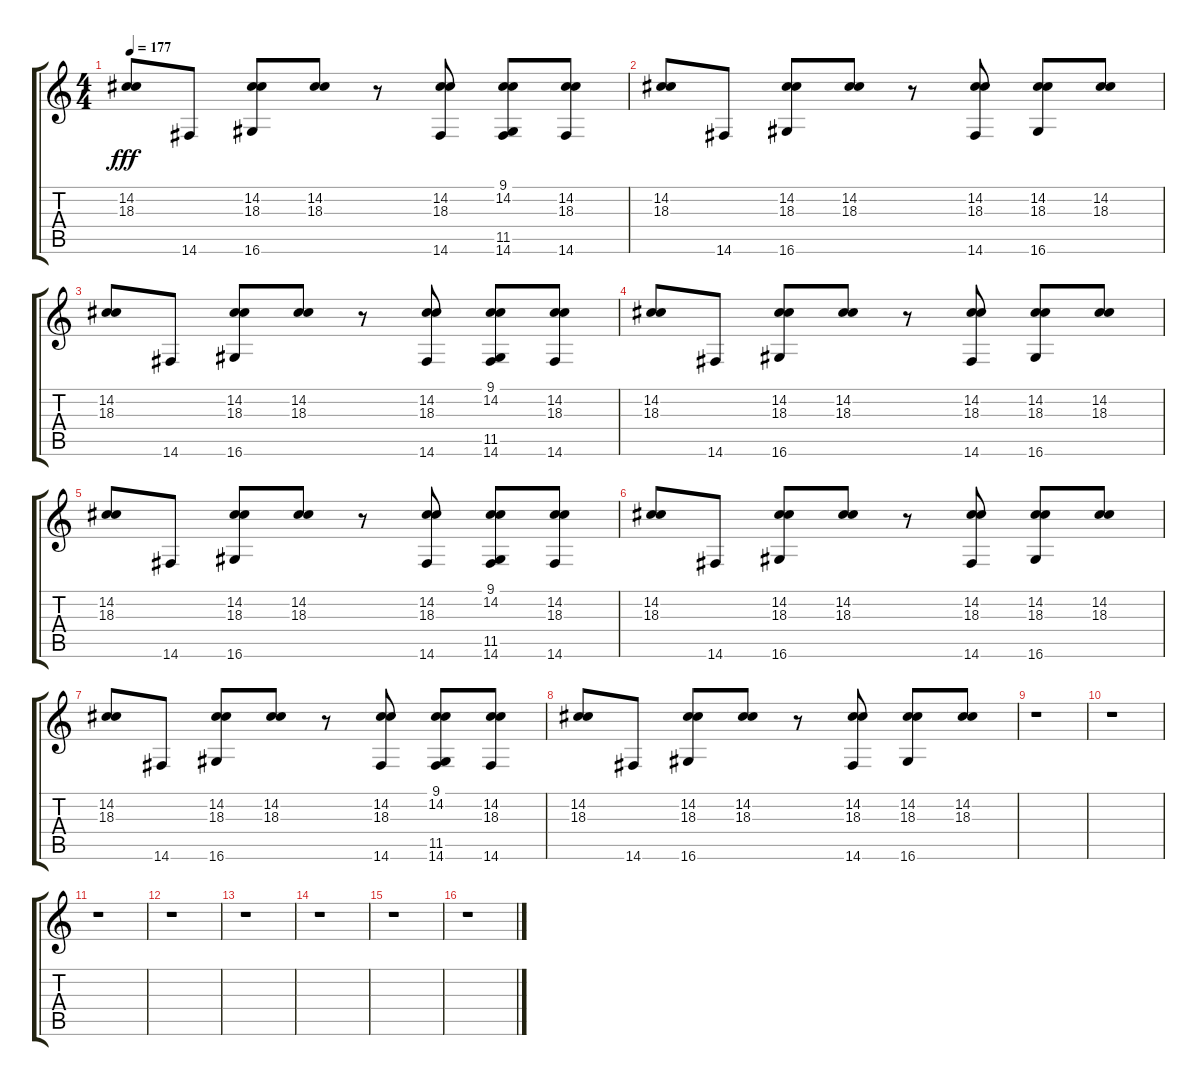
\track "" {instrument acousticgrandpiano}
\staff {score tabs}
\tuning (E4 B3 G3 D3 A2 E2) {hide}
\ts (4 4)
\tempo 177
\clef g2
\ks c
(14.2 18.3).8{dy fff} 14.6.8 (14.2 18.3 16.6).8 (14.2 18.3).8 r.8 (14.2 18.3 14.6).8 (9.1 14.2 11.5 14.6).8 (14.2 18.3 14.6).8 |
(14.2 18.3).8 14.6.8 (14.2 18.3 16.6).8 (14.2 18.3).8 r.8 (14.2 18.3 14.6).8 (14.2 18.3 16.6).8 (14.2 18.3).8 |
(14.2 18.3).8 14.6.8 (14.2 18.3 16.6).8 (14.2 18.3).8 r.8 (14.2 18.3 14.6).8 (9.1 14.2 11.5 14.6).8 (14.2 18.3 14.6).8 |
(14.2 18.3).8 14.6.8 (14.2 18.3 16.6).8 (14.2 18.3).8 r.8 (14.2 18.3 14.6).8 (14.2 18.3 16.6).8 (14.2 18.3).8 |
(14.2 18.3).8 14.6.8 (14.2 18.3 16.6).8 (14.2 18.3).8 r.8 (14.2 18.3 14.6).8 (9.1 14.2 11.5 14.6).8 (14.2 18.3 14.6).8 |
(14.2 18.3).8 14.6.8 (14.2 18.3 16.6).8 (14.2 18.3).8 r.8 (14.2 18.3 14.6).8 (14.2 18.3 16.6).8 (14.2 18.3).8 |
(14.2 18.3).8 14.6.8 (14.2 18.3 16.6).8 (14.2 18.3).8 r.8 (14.2 18.3 14.6).8 (9.1 14.2 11.5 14.6).8 (14.2 18.3 14.6).8 |
(14.2 18.3).8 14.6.8 (14.2 18.3 16.6).8 (14.2 18.3).8 r.8 (14.2 18.3 14.6).8 (14.2 18.3 16.6).8 (14.2 18.3).8 |
r.1 |
r.1 |
r.1 |
r.1 |
r.1 |
r.1 |
r.1 |
r.1
